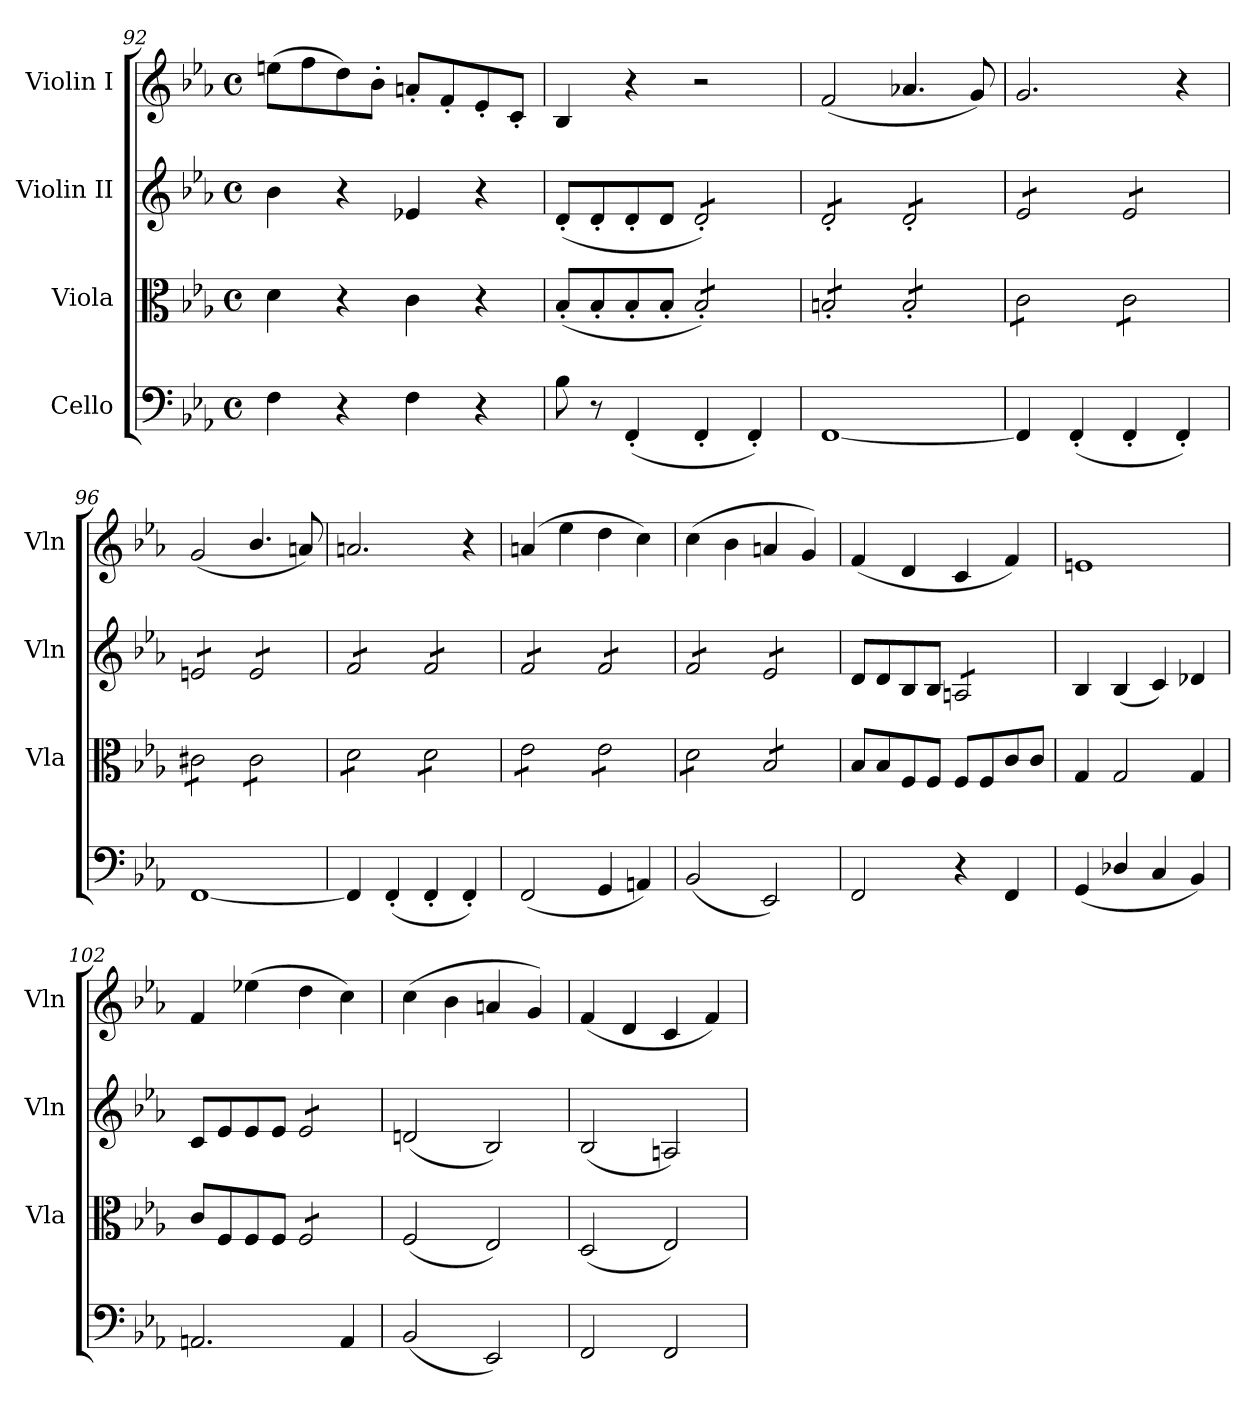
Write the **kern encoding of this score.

**kern	**kern	**kern	**kern
*part4	*part3	*part2	*part1
*staff4	*staff3	*staff2	*staff1
*I"Cello	*I"Viola	*I"Violin II	*I"Violin I
*	*I'Vla	*I'Vln	*I'Vln
*clefF4	*clefC3	*clefG2	*clefG2
*k[b-e-a-]	*k[b-e-a-]	*k[b-e-a-]	*k[b-e-a-]
*M4/4	*M4/4	*M4/4	*M4/4
*met(c)	*met(c)	*met(c)	*met(c)
=92	=92	=92	=92
4F\	4d\	4b-\	(>8een\L
.	.	.	8ff\
4r	4r	4r	8dd\)
.	.	.	8b-'\J
4F\	4c\	4e-X/	8an'/L
.	.	.	8f'/
4r	4r	4r	8e-'/
.	.	.	8c'/J
=93	=93	=93	=93
8B-\	(<8B-'/L	(<8d'/L	4B-/
8r	8B-'/	8d'/	.
(<4FF'/	8B-'/	8d'/	4r
.	8B-'/J	8d/J	.
*	*tremolo	*	*
*	*	*tremolo	*
4FF'/	8B-'/)L	8d'/)L	2r
.	8B-'/)	8d'/)	.
4FF'/)	8B-'/)	8d'/)	.
.	8B-'/)J	8d'/)J	.
=94	=94	=94	=94
[1FF	(<8Bn'/L	8d'/L	(<2f/
.	(<8Bn'/	8d'/	.
.	(<8Bn'/	8d'/	.
.	8Bn'/J	8d'/J	.
.	8B'/)L	8d'/L	4.a-X/
.	8B'/)	8d'/	.
.	8B'/)	8d'/	.
.	8B'/)J	8d'/J	8g/)
=95	=95	=95	=95
4FF/]	8c\L	8e-/L	2.g/
.	8c\	8e-/	.
(<4FF'/	8c\	8e-/	.
.	8c\J	8e-/J	.
4FF'/	8c\L	8e-/L	.
.	8c\	8e-/	.
4FF'/)	8c\	8e-/	4r
.	8c\J	8e-/J	.
=96	=96	=96	=96
[1FF	8c#X\L	8en/L	(<2g/
.	8c#X\	8en/	.
.	8c#X\	8en/	.
.	8c#X\J	8en/J	.
.	8c#\L	8e/L	4.b-/
.	8c#\	8e/	.
.	8c#\	8e/	.
.	8c#\J	8e/J	8an/)
=97	=97	=97	=97
4FF/]	8d\L	8f/L	2.an/
.	8d\	8f/	.
(<4FF'/	8d\	8f/	.
.	8d\J	8f/J	.
4FF'/	8d\L	8f/L	.
.	8d\	8f/	.
4FF'/)	8d\	8f/	4r
.	8d\J	8f/J	.
=98	=98	=98	=98
(<2FF/	8e-\L	8f/L	(>4an/
.	8e-\	8f/	.
.	8e-\	8f/	4ee-\
.	8e-\J	8f/J	.
4GG/	8e-\L	8f/L	4dd\
.	8e-\	8f/	.
4AAn/)	8e-\	8f/	4cc\)
.	8e-\J	8f/J	.
=99	=99	=99	=99
(<2BB-/	8d\L	8f/L	(>4cc\
.	8d\	8f/	.
.	8d\	8f/	4b-\
.	8d\J	8f/J	.
2EE-/)	8B-/L	8e-/L	4an/
.	8B-/	8e-/	.
.	8B-/	8e-/	4g/)
.	8B-/J	8e-/J	.
*	*	*Xtremolo	*
*	*Xtremolo	*	*
=100	=100	=100	=100
2FF/	8B-/L	8d/L	(<4f/
.	8B-/	8d/	.
.	8F/	8B-/	4d/
.	8F/J	8B-/J	.
*	*	*tremolo	*
4r	8F/L	8An/L	4c/
.	8F/	8An/	.
4FF/	8c/	8An/	4f/)
.	8c/J	8An/J	.
*	*	*Xtremolo	*
=101	=101	=101	=101
(<4GG/	4G/	4B-/	1en
4D-X/	2G/	(<4B-/	.
4C/	.	4c/)	.
4BB-/)	4G/	4d-X/	.
=102	=102	=102	=102
2.AAn/	8c/L	8c/L	4f/
.	8F/	8e-/	.
.	8F/	8e-/	(>4ee-X\
.	8F/J	8e-/J	.
*	*tremolo	*	*
*	*	*tremolo	*
.	8F/L	8e-/L	4dd\
.	8F/	8e-/	.
4AA/	8F/	8e-/	4cc\)
.	8F/J	8e-/J	.
*	*	*Xtremolo	*
*	*Xtremolo	*	*
!!LO:PB:g=z
=103	=103	=103	=103
(<2BB-/	(<2F/	(<2dn/	(>4cc\
.	.	.	4b-\
2EE-/)	2E-/)	2B-/)	4an/
.	.	.	4g/)
=104	=104	=104	=104
2FF/	(<2D/	(<2B-/	(<4f/
.	.	.	4d/
2FF/	2E-/)	2An/)	4c/
.	.	.	4f/)
=	=	=	=
*-	*-	*-	*-
